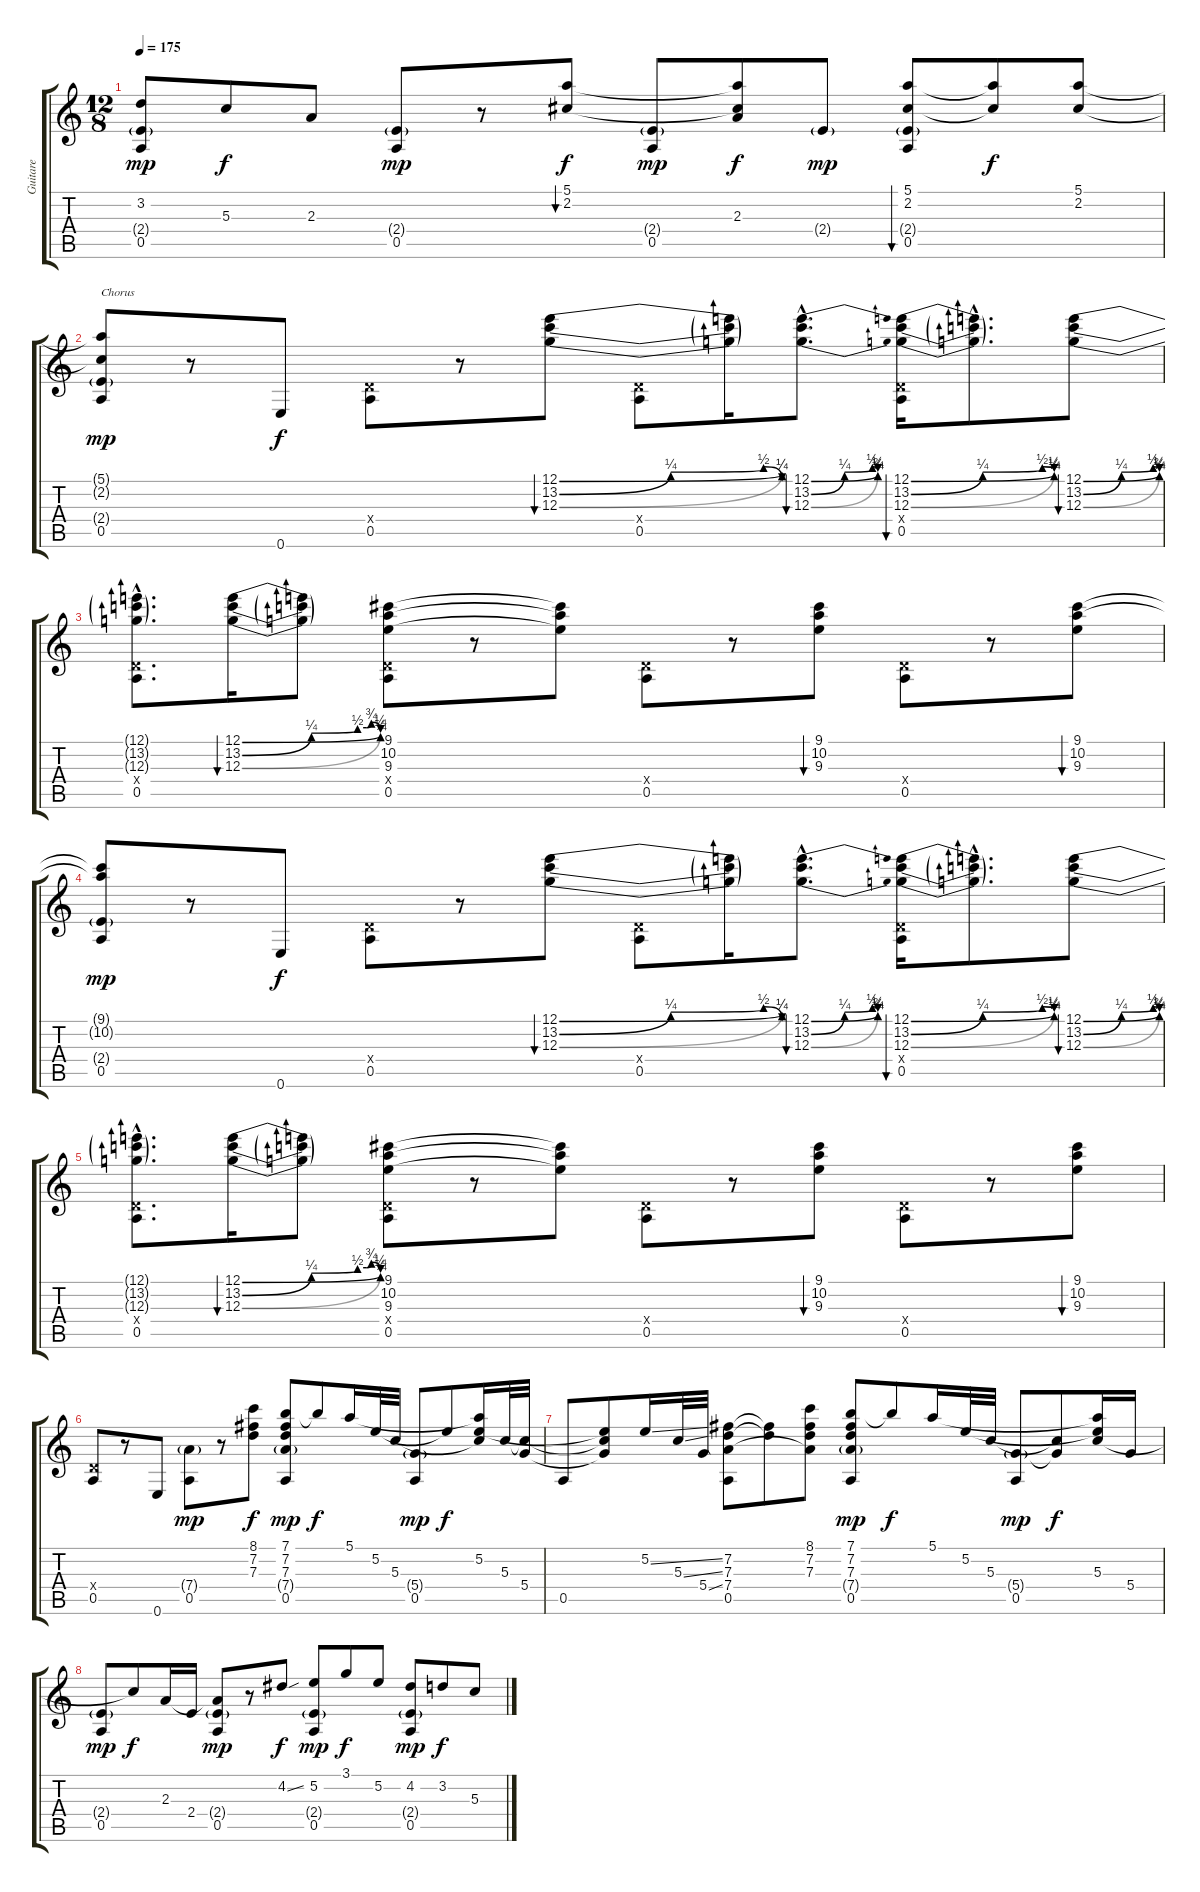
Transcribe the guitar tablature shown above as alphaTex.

\track ("Guitare" "Guitare") {instrument acousticguitarsteel}
\staff {score tabs}
\tuning (E4 B3 G3 D3 A2 E2) {hide}
\ts (12 8)
\tempo 175
\clef g2
\ks c
(3.2 2.4{g} 0.5).8{dy mp} 5.3.8{dy f} 2.3.8 (2.4{g} 0.5).8{dy mp} r.8 (5.1 2.2).8{bu 480 dy f} (2.4{g} 0.5).8{dy mp} (5.1{t} 2.2{t} 2.3).8{dy f} 2.4{g}.8{dy mp} (5.1 2.2 2.4{g} 0.5).8{bu 480} (5.1{t} 2.2{t}).8{dy f} (5.1 2.2).8 |
(5.1{t} 2.2{t} 2.4{g} 0.5).8{txt "Chorus" dy mp} r.8 0.6.8{dy f} (0.4{x} 0.5).8 r.8 (12.1{be (bend 0 0 60 1)} 13.2{be (custom 0 0 30 1 55 2 60 0)} 12.3{be (bend 0 0 60 1)}).8{bu 480} (0.4{x} 0.5).8 (12.1{t} 13.2{t} 12.3{t}).16 (12.1{be (bend 0 0 60 1) hac} 13.2{be (custom 0 0 30 1 55 2 60 1) hac} 12.3{be (bend 0 0 60 1) hac}).8{d bu 480} (12.1{be (bend 0 0 60 1)} 13.2{be (custom 0 0 30 1 55 2 60 1)} 12.3{be (bend 0 0 60 1)} 0.4{x} 0.5).16{bu 480} (12.1{hac t} 13.2{hac t} 12.3{hac t}).8{d} (12.1{be (bend 0 0 60 1)} 13.2{be (custom 0 0 30 1 55 2 60 1)} 12.3{be (bend 0 0 60 1)}).8{bu 480} |
(12.1{hac t} 13.2{hac t} 12.3{hac t} 0.4{hac x} 0.5{hac}).8{d} (12.1{be (bend 0 0 60 1)} 13.2{be (custom 0 0 30 1 50 2 54 2 56 3 60 1)} 12.3{be (bend 0 0 60 1)}).16{bu 480} (12.1{t} 13.2{t} 12.3{t}).8 (9.1 10.2 9.3 0.4{x} 0.5).8 r.8 (9.1{t} 10.2{t} 9.3{t}).8 (0.4{x} 0.5).8 r.8 (9.1 10.2 9.3).8{bu 480} (0.4{x} 0.5).8 r.8 (9.1 10.2 9.3).8{bu 480} |
(9.1{t} 10.2{t} 2.4{g} 0.5).8{dy mp} r.8 0.6.8{dy f} (0.4{x} 0.5).8 r.8 (12.1{be (bend 0 0 60 1)} 13.2{be (custom 0 0 30 1 55 2 60 0)} 12.3{be (bend 0 0 60 1)}).8{bu 480} (0.4{x} 0.5).8 (12.1{t} 13.2{t} 12.3{t}).16 (12.1{be (bend 0 0 60 1) hac} 13.2{be (custom 0 0 30 1 55 2 60 1) hac} 12.3{be (bend 0 0 60 1) hac}).8{d bu 480} (12.1{be (bend 0 0 60 1)} 13.2{be (custom 0 0 30 1 55 2 60 1)} 12.3{be (bend 0 0 60 1)} 0.4{x} 0.5).16{bu 480} (12.1{hac t} 13.2{hac t} 12.3{hac t}).8{d} (12.1{be (bend 0 0 60 1)} 13.2{be (custom 0 0 30 1 55 2 60 1)} 12.3{be (bend 0 0 60 1)}).8{bu 480} |
(12.1{hac t} 13.2{hac t} 12.3{hac t} 0.4{hac x} 0.5{hac}).8{d} (12.1{be (bend 0 0 60 1)} 13.2{be (custom 0 0 30 1 50 2 54 2 56 3 60 1)} 12.3{be (bend 0 0 60 1)}).16{bu 480} (12.1{t} 13.2{t} 12.3{t}).8 (9.1 10.2 9.3 0.4{x} 0.5).8 r.8 (9.1{t} 10.2{t} 9.3{t}).8 (0.4{x} 0.5).8 r.8 (9.1 10.2 9.3).8{bu 480} (0.4{x} 0.5).8 r.8 (9.1 10.2 9.3).8{bu 480} |
(0.4{x} 0.5).8 r.8 0.6.8 (7.4{g} 0.5).8{dy mp} r.8 (8.1 7.2 7.3).8{dy f} (7.1 7.2 7.3 7.4{g} 0.5).8{dy mp} 7.1{t}.8{dy f} 5.1.16 5.2.32 5.3.32 (5.4{g} 0.5).8{dy mp} 5.2{t}.8{dy f} (5.1{t} 5.2 5.3{t}).16 5.3.32 (5.3{t} 5.4).32 |
0.5.8 (5.2{t} 5.3{t} 5.4{t}).8 5.2{ss}.16 5.3{ss}.32 5.4{ss}.32 (7.2 7.3 7.4 0.5).8 (7.2{t} 7.3{t}).8 (8.1 7.2 7.3 7.4{t}).8 (7.1 7.2 7.3 7.4{g} 0.5).8{dy mp} 7.1{t}.8{dy f} 5.1.16 5.2.32 5.3.32 (5.4{g} 0.5).8{dy mp} (5.3{t} 5.4{t}).8{dy f} (5.1{t} 5.2{t} 5.3).16 5.4.16 |
(2.4{g} 0.5).8{dy mp} 5.3{t}.8{dy f} 2.3.16 2.4.16 (2.3{t} 2.4{g} 0.5).8{dy mp} r.8 4.2{ss}.8{dy f} (5.2 2.4{g} 0.5).8{dy mp} 3.1.8{dy f} 5.2.8 (4.2 2.4{g} 0.5).8{dy mp} 3.2.8{dy f} 5.3.8
